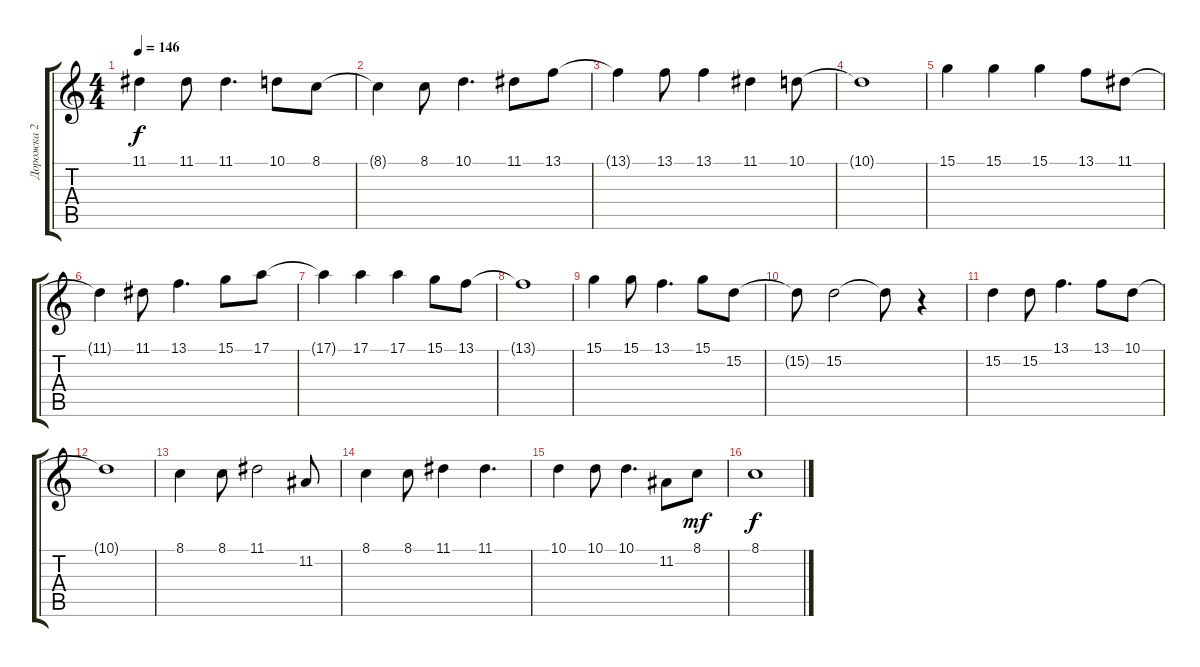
\track ("Дорожка 2" "Дорожка 2") {instrument fx5brightness}
\staff {score tabs}
\tuning (E4 B3 G3 D3 A2 E2) {hide}
\ts (4 4)
\tempo 146
\clef g2
\ks c
11.1.4{dy f} 11.1.8 11.1.4{d} 10.1.8 8.1.8 |
8.1{t}.4 8.1.8 10.1.4{d} 11.1.8 13.1.8 |
13.1{t}.4 13.1.8 13.1.4 11.1.4 10.1.8 |
10.1{t}.1 |
15.1.4 15.1.4 15.1.4 13.1.8 11.1.8 |
11.1{t}.4 11.1.8 13.1.4{d} 15.1.8 17.1.8 |
17.1{t}.4 17.1.4 17.1.4 15.1.8 13.1.8 |
13.1{t}.1 |
15.1.4 15.1.8 13.1.4{d} 15.1.8 15.2.8 |
15.2{t}.8 15.2.2 15.2{t}.8 r.4 |
15.2.4 15.2.8 13.1.4{d} 13.1.8 10.1.8 |
10.1{t}.1 |
8.1.4 8.1.8 11.1.2 11.2.8 |
8.1.4 8.1.8 11.1.4 11.1.4{d} |
10.1.4 10.1.8 10.1.4{d} 11.2.8 8.1.8{dy mf} |
8.1.1{dy f}
